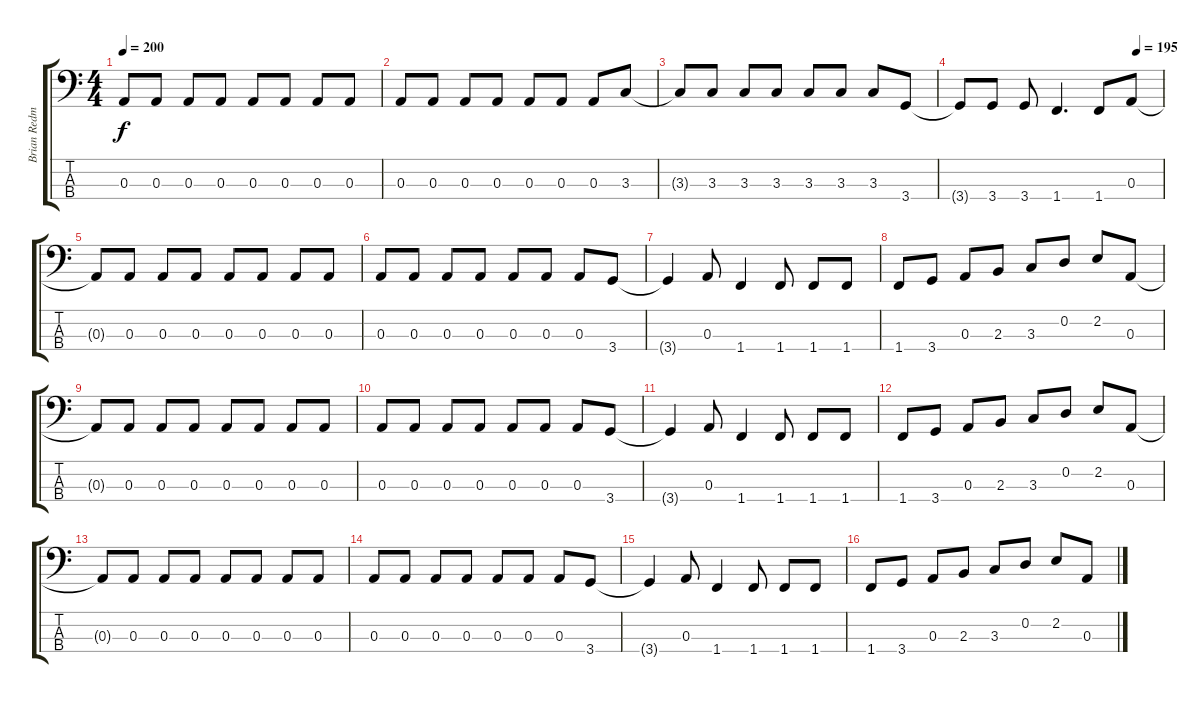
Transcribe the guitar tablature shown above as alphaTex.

\track ("Brian Redman" "Brian Redm") {instrument electricbassfinger}
\staff {score tabs}
\tuning (G2 D2 A1 E1) {hide}
\ts (4 4)
\tempo 200
\clef f4
\ks c
0.3{t}.8{dy f} 0.3.8 0.3.8 0.3.8 0.3.8 0.3.8 0.3.8 0.3.8 |
0.3.8 0.3.8 0.3.8 0.3.8 0.3.8 0.3.8 0.3.8 3.3.8 |
3.3{t}.8 3.3.8 3.3.8 3.3.8 3.3.8 3.3.8 3.3.8 3.4.8 |
\tempo (195 0.875)
3.4{t}.8 3.4.8 3.4.8 1.4.4{d} 1.4.8 0.3.8 |
0.3{t}.8 0.3.8 0.3.8 0.3.8 0.3.8 0.3.8 0.3.8 0.3.8 |
0.3.8 0.3.8 0.3.8 0.3.8 0.3.8 0.3.8 0.3.8 3.4.8 |
3.4{t}.4 0.3.8 1.4.4 1.4.8 1.4.8 1.4.8 |
1.4.8 3.4.8 0.3.8 2.3.8 3.3.8 0.2.8 2.2.8 0.3.8 |
0.3{t}.8 0.3.8 0.3.8 0.3.8 0.3.8 0.3.8 0.3.8 0.3.8 |
0.3.8 0.3.8 0.3.8 0.3.8 0.3.8 0.3.8 0.3.8 3.4.8 |
3.4{t}.4 0.3.8 1.4.4 1.4.8 1.4.8 1.4.8 |
1.4.8 3.4.8 0.3.8 2.3.8 3.3.8 0.2.8 2.2.8 0.3.8 |
0.3{t}.8 0.3.8 0.3.8 0.3.8 0.3.8 0.3.8 0.3.8 0.3.8 |
0.3.8 0.3.8 0.3.8 0.3.8 0.3.8 0.3.8 0.3.8 3.4.8 |
3.4{t}.4 0.3.8 1.4.4 1.4.8 1.4.8 1.4.8 |
1.4.8 3.4.8 0.3.8 2.3.8 3.3.8 0.2.8 2.2.8 0.3.8
